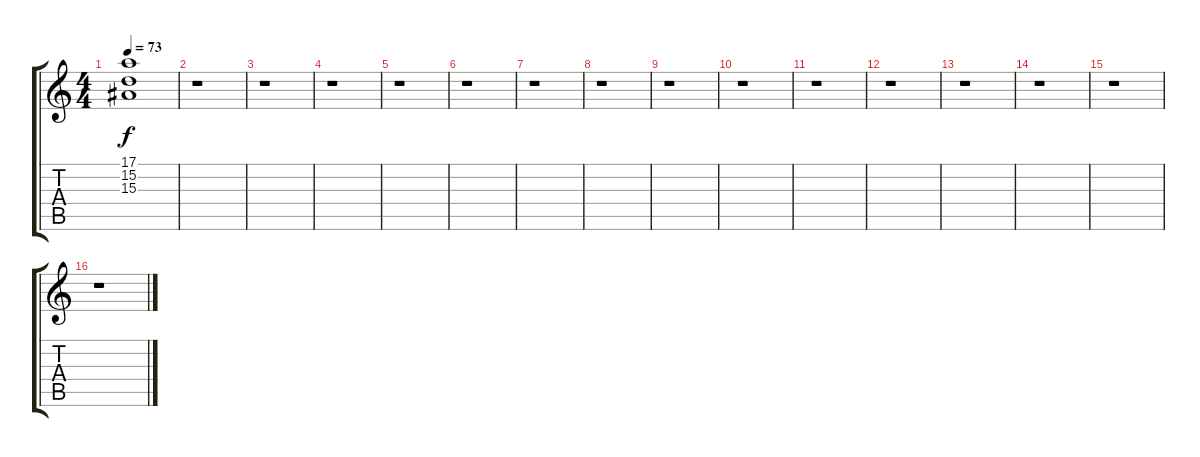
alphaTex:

\track "" {instrument lead2sawtooth}
\staff {score tabs}
\tuning (E4 B3 G3 D3 A2 E2) {hide}
\ts (4 4)
\tempo 73
\clef g2
\ks c
(17.1{t} 15.2{t} 15.3{t}).1{dy f} |
r.1 |
r.1 |
r.1 |
r.1 |
r.1 |
r.1 |
r.1 |
r.1 |
r.1 |
r.1 |
r.1 |
r.1 |
r.1 |
r.1 |
r.1
